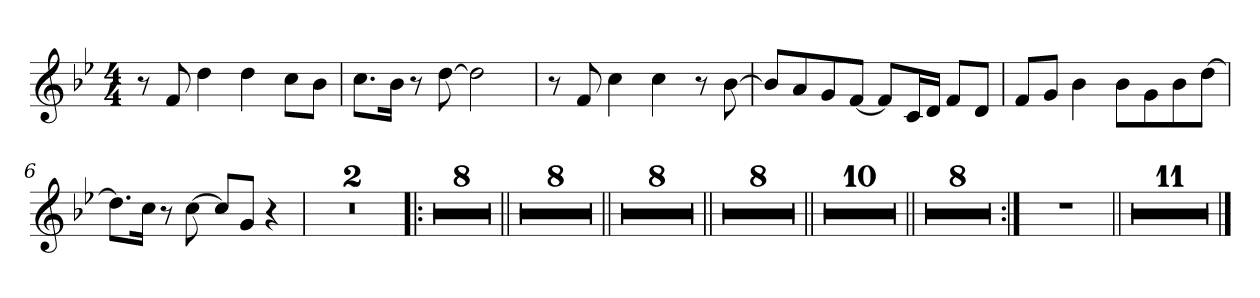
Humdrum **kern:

**kern
*part1
*staff1
!!LO:PB:g=z
*clefG2
*k[b-e-]
*B-:
*M4/4
*MM111
=1
8r
8fi/
4ddi\
4ddi\
8cci\L
8b-i\J
=2
8.cci\L
16b-i\Jk
8r
[>8ddi\
2ddi\]
=3
8r
8fi/
4cci\
4cci\
8r
[>8b-i\
=4
8b-i/L]
8ai/
8gi/
[<8fi/J
8fi/L]
16ci/L
16di/JJ
8fi/L
8di/J
!!LO:LB:g=z
=5
8fi/L
8gi/J
4b-i\
8b-i\L
8gi\
8b-i\
[>8ddi\J
=6
8.ddi\L]
16cci\Jk
8r
[>8cci\
8cci/L]
8gi/J
4r
=7
1r
=8
1r
=9!|:
1r
=10
1r
=11
1r
=12
1r
!!LO:LB:g=z
=13
1r
=14
1r
=15
1r
=16
1r
=17||
1r
=18
1r
=19
1r
=20
1r
=21
1r
=22
1r
!!LO:LB:g=z
=23
1r
=24
1r
=25||
1r
=26
1r
=27
1r
=28
1r
=29
1r
=30
1r
=31
1r
=32
1r
!!LO:LB:g=z
=33||
1r
=34
1r
=35
1r
=36
1r
=37
1r
=38
1r
=39
1r
=40
1r
=41||
1r
=42
1r
!!LO:LB:g=z
=43
1r
=44
1r
=45
1r
=46
1r
=47
1r
=48
1r
=49
1r
=50
1r
=51||
1r
!!LO:LB:g=z
=52
1r
=53
1r
=54
1r
=55
1r
=56
1r
=57
1r
=58
1r
=59:|!
1r
=60||
1r
!!LO:LB:g=z
=61
1r
=62
1r
=63
1r
=64
1r
=65
1r
=66
1r
=67
1r
=68
1r
=69
1r
=70
1r
==
*-
